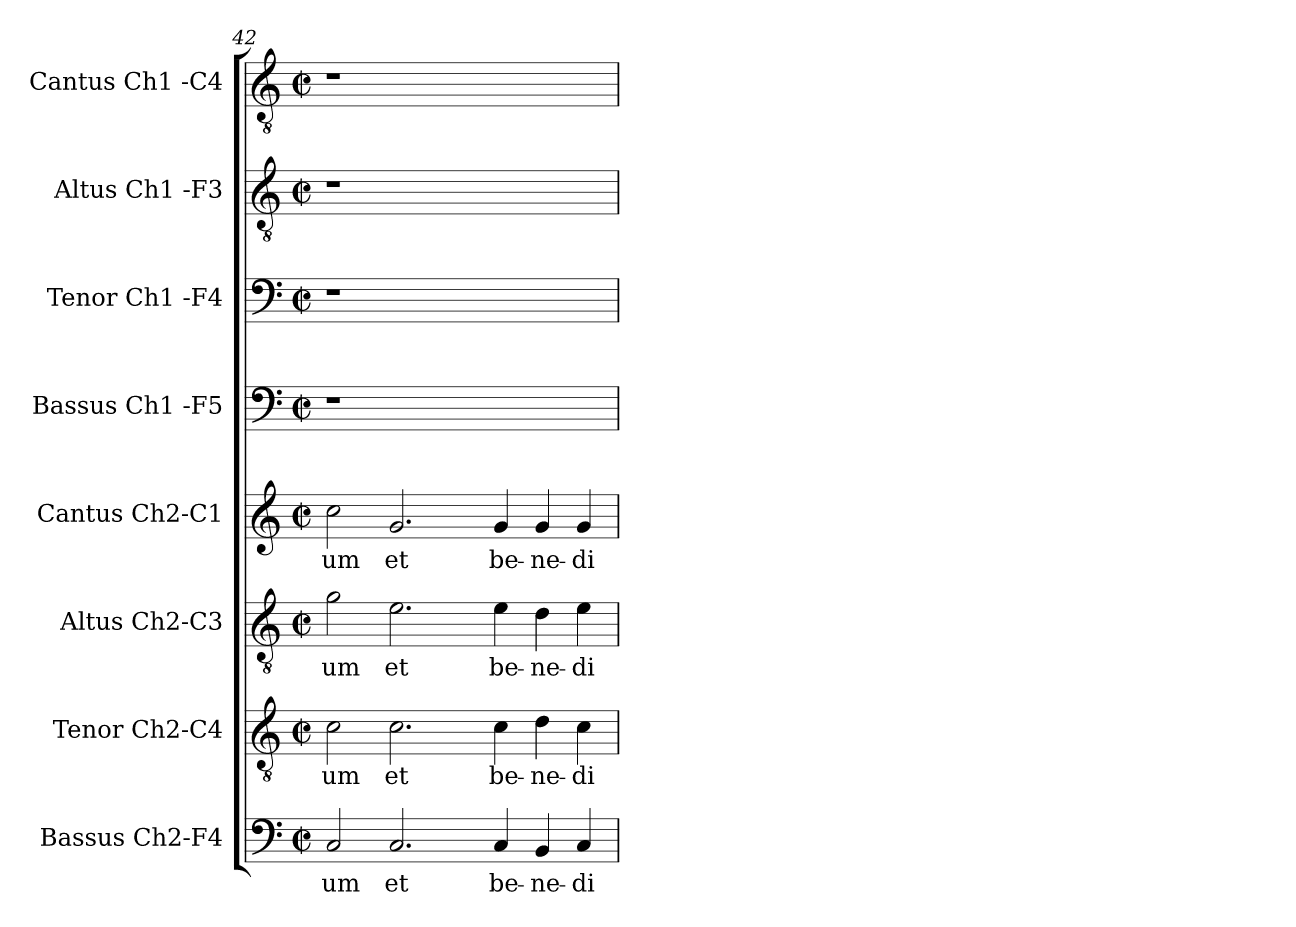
**kern	**text	**kern	**text	**kern	**text	**kern	**text	**kern	**kern	**kern	**kern
*part8	*part8	*part7	*part7	*part6	*part6	*part5	*part5	*part4	*part3	*part2	*part1
*staff8	*staff8	*staff7	*staff7	*staff6	*staff6	*staff5	*staff5	*staff4	*staff3	*staff2	*staff1
*I"Bassus Ch2-F4	*	*I"Tenor Ch2-C4	*	*I"Altus Ch2-C3	*	*I"Cantus Ch2-C1	*	*I"Bassus Ch1 -F5	*I"Tenor Ch1 -F4	*I"Altus Ch1 -F3	*I"Cantus Ch1 -C4
*I'B2	*	*I'T2	*	*I'A2	*	*I'C2	*	*I'B1	*I'T1	*I'A1	*I'C1
*clefF4	*	*clefGv2	*	*clefGv2	*	*clefG2	*	*clefF4	*clefF4	*clefGv2	*clefGv2
*k[]	*	*k[]	*	*k[]	*	*k[]	*	*k[]	*k[]	*k[]	*k[]
*M2/2	*	*M2/2	*	*M2/2	*	*M2/2	*	*M2/2	*M2/2	*M2/2	*M2/2
*met(c|)	*	*met(c|)	*	*met(c|)	*	*met(c|)	*	*met(c|)	*met(c|)	*met(c|)	*met(c|)
=42	=42	=42	=42	=42	=42	=42	=42	=42	=42	=42	=42
!	!LO:LY:b	!	!LO:LY:b	!	!LO:LY:b	!	!LO:LY:b	!	!	!	!
2C/	-um	2c\	-um	2g\	-um	2cc\	-um	1r	1r	1r	1r
!	!LO:LY:b	!	!LO:LY:b	!	!LO:LY:b	!	!LO:LY:b	!	!	!	!
2.C/	et	2.c\	et	2.e\	et	2.g/	et	.	.	.	.
.	.	.	.	.	.	.	.	1ryy	1ryy	1ryy	1ryy
!	!LO:LY:b	!	!LO:LY:b	!	!LO:LY:b	!	!LO:LY:b	!	!	!	!
4C/	be-	4c\	be-	4e\	be-	4g/	be-	.	.	.	.
!	!LO:LY:b	!	!LO:LY:b	!	!LO:LY:b	!	!LO:LY:b	!	!	!	!
4BB/	-ne-	4d\	-ne-	4d\	-ne-	4g/	-ne-	.	.	.	.
!	!LO:LY:b	!	!LO:LY:b	!	!LO:LY:b	!	!LO:LY:b	!	!	!	!
4C/	-di-	4c\	-di-	4e\	-di-	4g/	-di-	.	.	.	.
=	=	=	=	=	=	=	=	=	=	=	=
*-	*-	*-	*-	*-	*-	*-	*-	*-	*-	*-	*-
